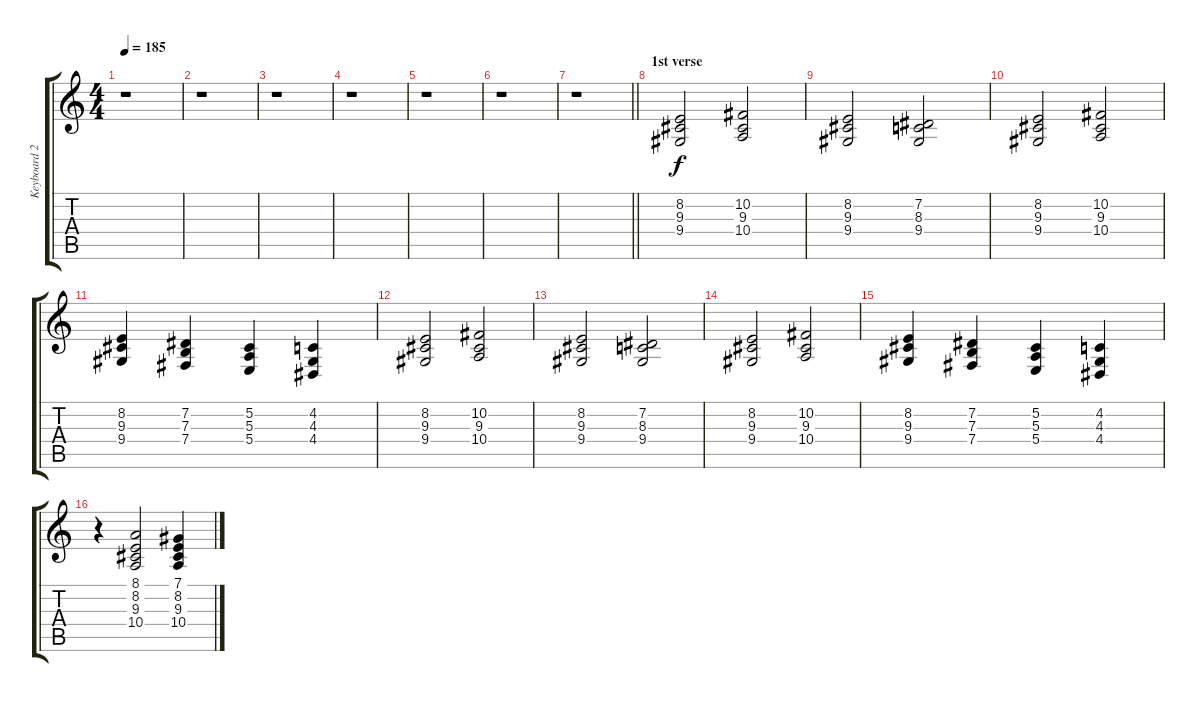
\track ("Keyboard 2" "Keyboard 2") {instrument stringensemble1}
\staff {score tabs}
\tuning (Db4 Ab3 E3 B2 Gb2 Db2) {hide}
\ts (4 4)
\tempo 185
\clef g2
\ks c
r.1{dy f} |
r.1 |
r.1 |
r.1 |
r.1 |
r.1 |
\barLineRight lightlight
r.1 |
\section ("" "1st verse")
(8.2 9.3 9.4).2{volume 6 instrument choiraahs} (10.2 9.3 10.4).2 |
(8.2 9.3 9.4).2 (7.2 8.3 9.4).2 |
(8.2 9.3 9.4).2{volume 6 instrument choiraahs} (10.2 9.3 10.4).2 |
(8.2 9.3 9.4).4 (7.2 7.3 7.4).4 (5.2 5.3 5.4).4 (4.2 4.3 4.4).4 |
(8.2 9.3 9.4).2{volume 6 instrument choiraahs} (10.2 9.3 10.4).2 |
(8.2 9.3 9.4).2 (7.2 8.3 9.4).2 |
(8.2 9.3 9.4).2{volume 6 instrument choiraahs} (10.2 9.3 10.4).2 |
(8.2 9.3 9.4).4 (7.2 7.3 7.4).4 (5.2 5.3 5.4).4 (4.2 4.3 4.4).4 |
r.4 (8.1 8.2 9.3 10.4).2{volume 8 instrument choiraahs} (7.1 8.2 9.3 10.4).4
